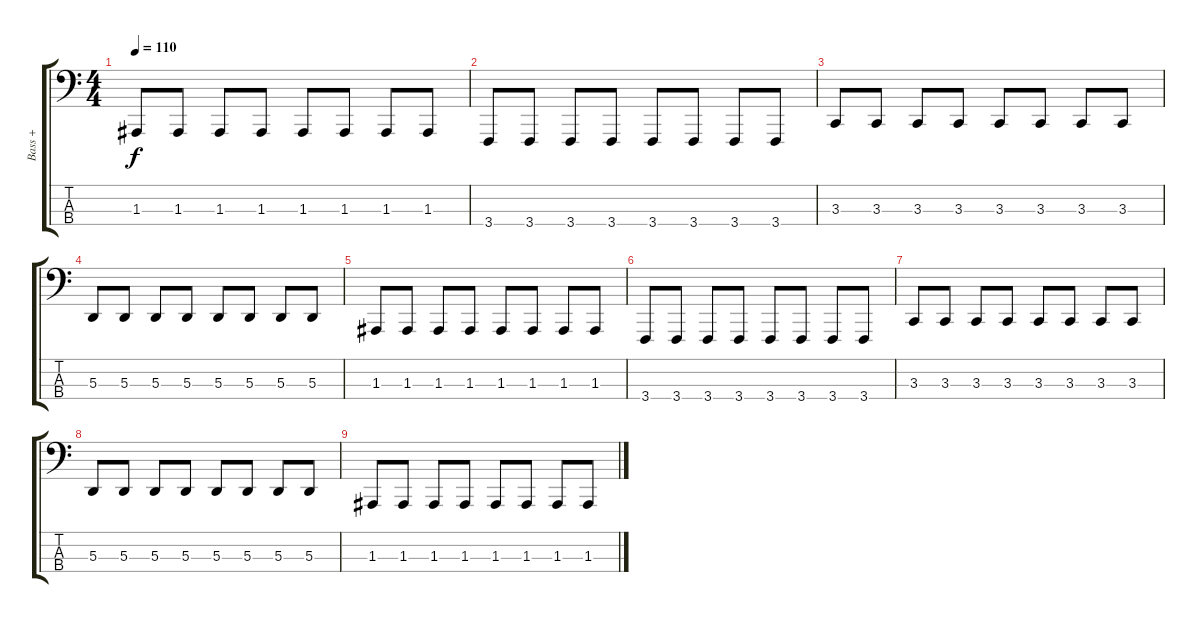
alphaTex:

\track ("  Bass +" "  Bass +") {instrument lead1square}
\staff {score tabs}
\tuning (G2 D2 A1 D1) {hide}
\ts (4 4)
\tempo 110
\clef f4
\ks c
1.3.8{dy f} 1.3.8 1.3.8 1.3.8 1.3.8 1.3.8 1.3.8 1.3.8 |
3.4.8 3.4.8 3.4.8 3.4.8 3.4.8 3.4.8 3.4.8 3.4.8 |
3.3.8 3.3.8 3.3.8 3.3.8 3.3.8 3.3.8 3.3.8 3.3.8 |
5.3.8 5.3.8 5.3.8 5.3.8 5.3.8 5.3.8 5.3.8 5.3.8 |
1.3.8 1.3.8 1.3.8 1.3.8 1.3.8 1.3.8 1.3.8 1.3.8 |
3.4.8 3.4.8 3.4.8 3.4.8 3.4.8 3.4.8 3.4.8 3.4.8 |
3.3.8 3.3.8 3.3.8 3.3.8 3.3.8 3.3.8 3.3.8 3.3.8 |
5.3.8 5.3.8 5.3.8 5.3.8 5.3.8 5.3.8 5.3.8 5.3.8 |
1.3.8 1.3.8 1.3.8 1.3.8 1.3.8 1.3.8 1.3.8 1.3.8
